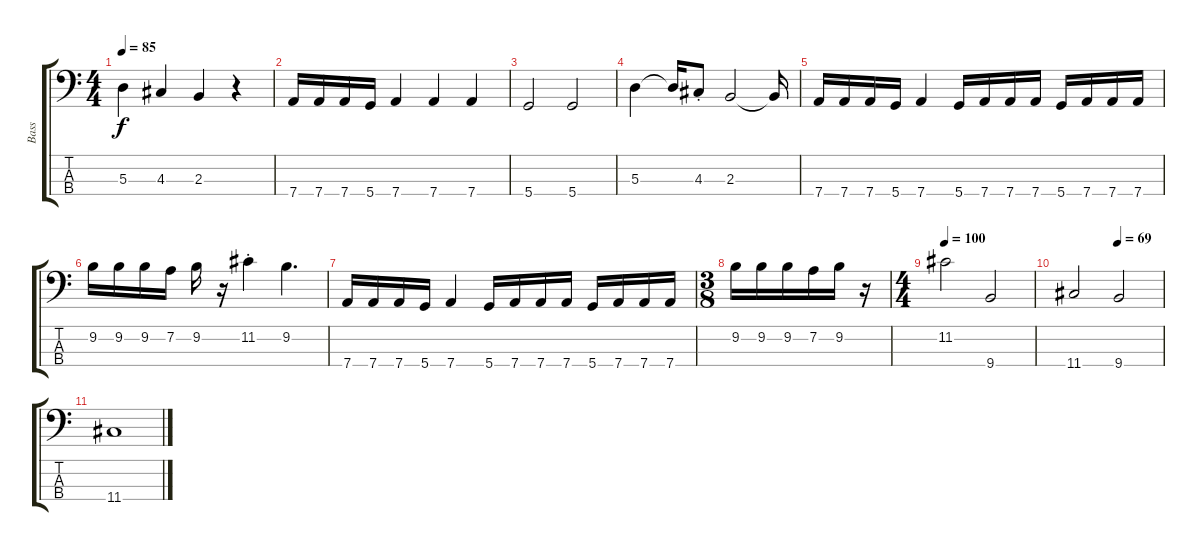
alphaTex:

\track ("Bass" "Bass") {instrument acousticbass}
\staff {score tabs}
\tuning (G2 D2 A1 D1) {hide}
\ts (4 4)
\tempo 85
\clef f4
\ks c
5.3.4{dy f} 4.3.4 2.3.4 r.4 |
7.4.16 7.4.16 7.4.16 5.4.16 7.4.4 7.4.4 7.4.4 |
5.4.2 5.4.2 |
5.3.4 5.3{t}.16 4.3{st}.8 2.3.2 2.3{t}.16 |
7.4.16 7.4.16 7.4.16 5.4.16 7.4.4 5.4.16 7.4.16 7.4.16 7.4.16 5.4.16 7.4.16 7.4.16 7.4.16 |
9.2.16 9.2.16 9.2.16 7.2.16 9.2.16 r.16 11.2{st}.4 9.2.4{d} |
7.4.16 7.4.16 7.4.16 5.4.16 7.4.4 5.4.16 7.4.16 7.4.16 7.4.16 5.4.16 7.4.16 7.4.16 7.4.16 |
\ts (3 8)
9.2.16 9.2.16 9.2.16 7.2.16 9.2.16 r.16 |
\ts (4 4)
\tempo 100
11.2.2 9.4.2 |
\tempo (69 0.5)
11.4.2 9.4.2 |
11.4.1
